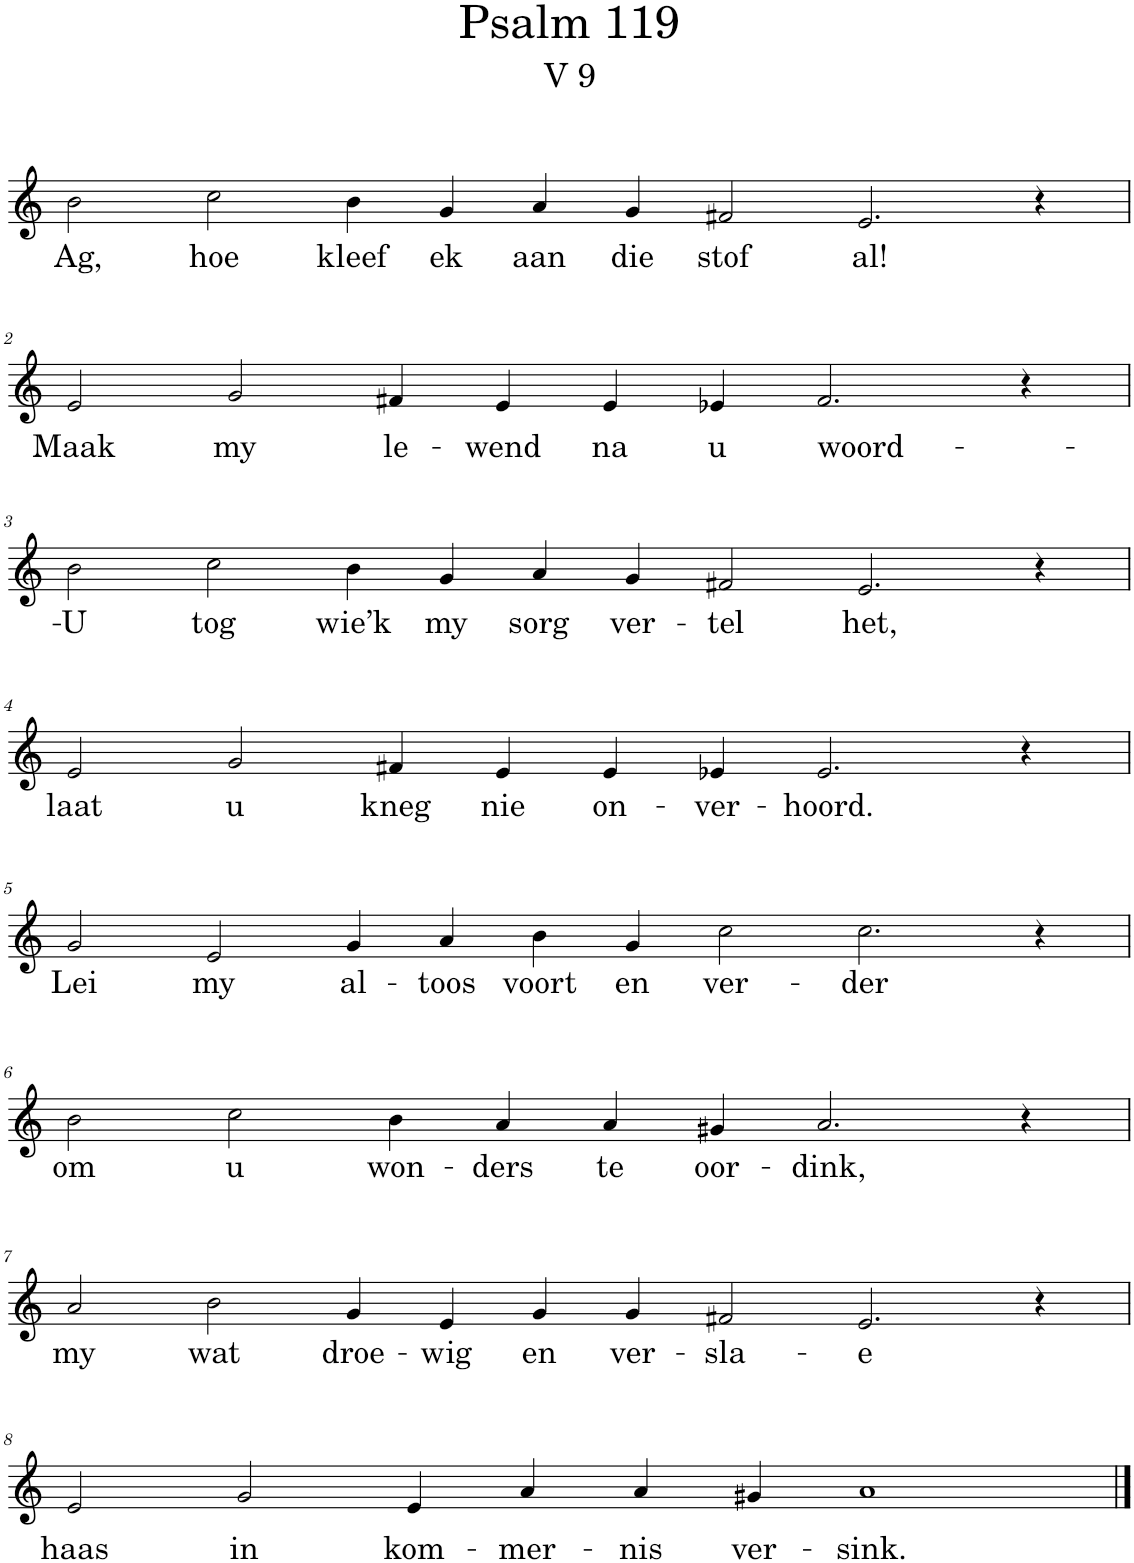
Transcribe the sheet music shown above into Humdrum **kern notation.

**kern	**text
*part1	*part1
*staff1	*staff1
*I"Pipe Organ	*
*I'Org.	*
*clefG2	*
*k[]	*
*M14/4	*
=1	=1
!	!LO:LY:b
2b\	Ag,
!	!LO:LY:b
2cc\	hoe
!	!LO:LY:b
4b\	kleef
!	!LO:LY:b
4g/	ek
!	!LO:LY:b
4a/	aan
!	!LO:LY:b
4g/	die
!	!LO:LY:b
2f#X/	stof
!	!LO:LY:b
2.e/	al!
4r	.
!!LO:LB:g=z
=2	=2
*M12/4	*
!	!LO:LY:b
2e/	Maak
!	!LO:LY:b
2g/	my
!	!LO:LY:b
4f#X/	le-
!	!LO:LY:b
4e/	-wend
!	!LO:LY:b
4e/	na
!	!LO:LY:b
4e-X/	u
!	!LO:LY:b
2.f#/	woord-
4r	.
!!LO:LB:g=z
=3	=3
*M14/4	*
!	!LO:LY:b
2b\	-U
!	!LO:LY:b
2cc\	tog
!	!LO:LY:b
4b\	wie’k
!	!LO:LY:b
4g/	my
!	!LO:LY:b
4a/	sorg
!	!LO:LY:b
4g/	ver-
!	!LO:LY:b
2f#X/	-tel
!	!LO:LY:b
2.e/	het,
4r	.
!!LO:LB:g=z
=4	=4
*M12/4	*
!	!LO:LY:b
2e/	laat
!	!LO:LY:b
2g/	u
!	!LO:LY:b
4f#X/	kneg
!	!LO:LY:b
4e/	nie
!	!LO:LY:b
4e/	on-
!	!LO:LY:b
4e-X/	-ver-
!	!LO:LY:b
2.e-/	-hoord.
4r	.
!!LO:LB:g=z
=5	=5
*M14/4	*
!	!LO:LY:b
2g/	Lei
!	!LO:LY:b
2e/	my
!	!LO:LY:b
4g/	al-
!	!LO:LY:b
4a/	-toos
!	!LO:LY:b
4b\	voort
!	!LO:LY:b
4g/	en
!	!LO:LY:b
2cc\	ver-
!	!LO:LY:b
2.cc\	-der
4r	.
!!LO:LB:g=z
=6	=6
*M12/4	*
!	!LO:LY:b
2b\	om
!	!LO:LY:b
2cc\	u
!	!LO:LY:b
4b\	won-
!	!LO:LY:b
4a/	-ders
!	!LO:LY:b
4a/	te
!	!LO:LY:b
4g#X/	oor-
!	!LO:LY:b
2.a/	-dink,
4r	.
!!LO:LB:g=z
=7	=7
*M14/4	*
!	!LO:LY:b
2a/	my
!	!LO:LY:b
2b\	wat
!	!LO:LY:b
4g/	droe-
!	!LO:LY:b
4e/	-wig
!	!LO:LY:b
4g/	en
!	!LO:LY:b
4g/	ver-
!	!LO:LY:b
2f#X/	-sla-
!	!LO:LY:b
2.e/	-e
4r	.
!!LO:LB:g=z
=8	=8
!	!LO:LY:b
2e/	haas
!	!LO:LY:b
2g/	in
!	!LO:LY:b
4e/	kom-
!	!LO:LY:b
4a/	-mer-
!	!LO:LY:b
4a/	-nis
!	!LO:LY:b
4g#X/	ver-
!	!LO:LY:b
1a	-sink.
==	==
*-	*-
